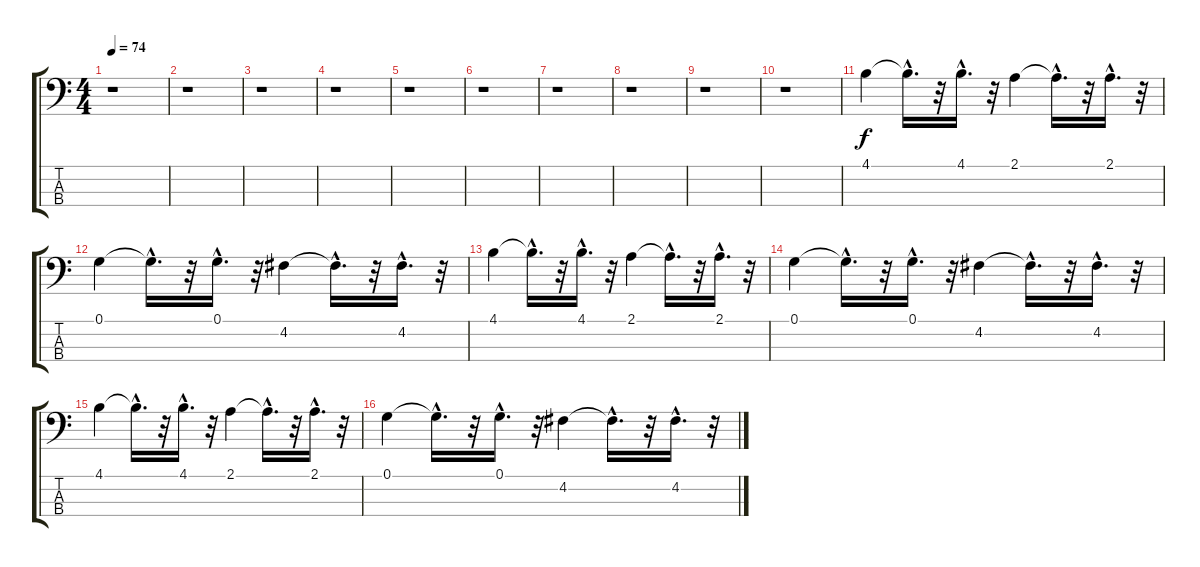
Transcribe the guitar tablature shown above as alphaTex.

\track "" {instrument slapbass2}
\staff {score tabs}
\tuning (G2 D2 A1 E1) {hide}
\ts (4 4)
\tempo 74
\clef f4
\ks c
r.1{dy f instrument slapbass2} |
r.1 |
r.1 |
r.1 |
r.1 |
r.1 |
r.1 |
r.1 |
r.1 |
r.1 |
4.1.4 4.1{hac t}.16{d} r.32 4.1{hac}.16{d} r.32 2.1.4 2.1{hac t}.16{d} r.32 2.1{hac}.16{d} r.32 |
0.1.4 0.1{hac t}.16{d} r.32 0.1{hac}.16{d} r.32 4.2.4 4.2{hac t}.16{d} r.32 4.2{hac}.16{d} r.32 |
4.1.4 4.1{hac t}.16{d} r.32 4.1{hac}.16{d} r.32 2.1.4 2.1{hac t}.16{d} r.32 2.1{hac}.16{d} r.32 |
0.1.4 0.1{hac t}.16{d} r.32 0.1{hac}.16{d} r.32 4.2.4 4.2{hac t}.16{d} r.32 4.2{hac}.16{d} r.32 |
4.1.4 4.1{hac t}.16{d} r.32 4.1{hac}.16{d} r.32 2.1.4 2.1{hac t}.16{d} r.32 2.1{hac}.16{d} r.32 |
0.1.4 0.1{hac t}.16{d} r.32 0.1{hac}.16{d} r.32 4.2.4 4.2{hac t}.16{d} r.32 4.2{hac}.16{d} r.32
